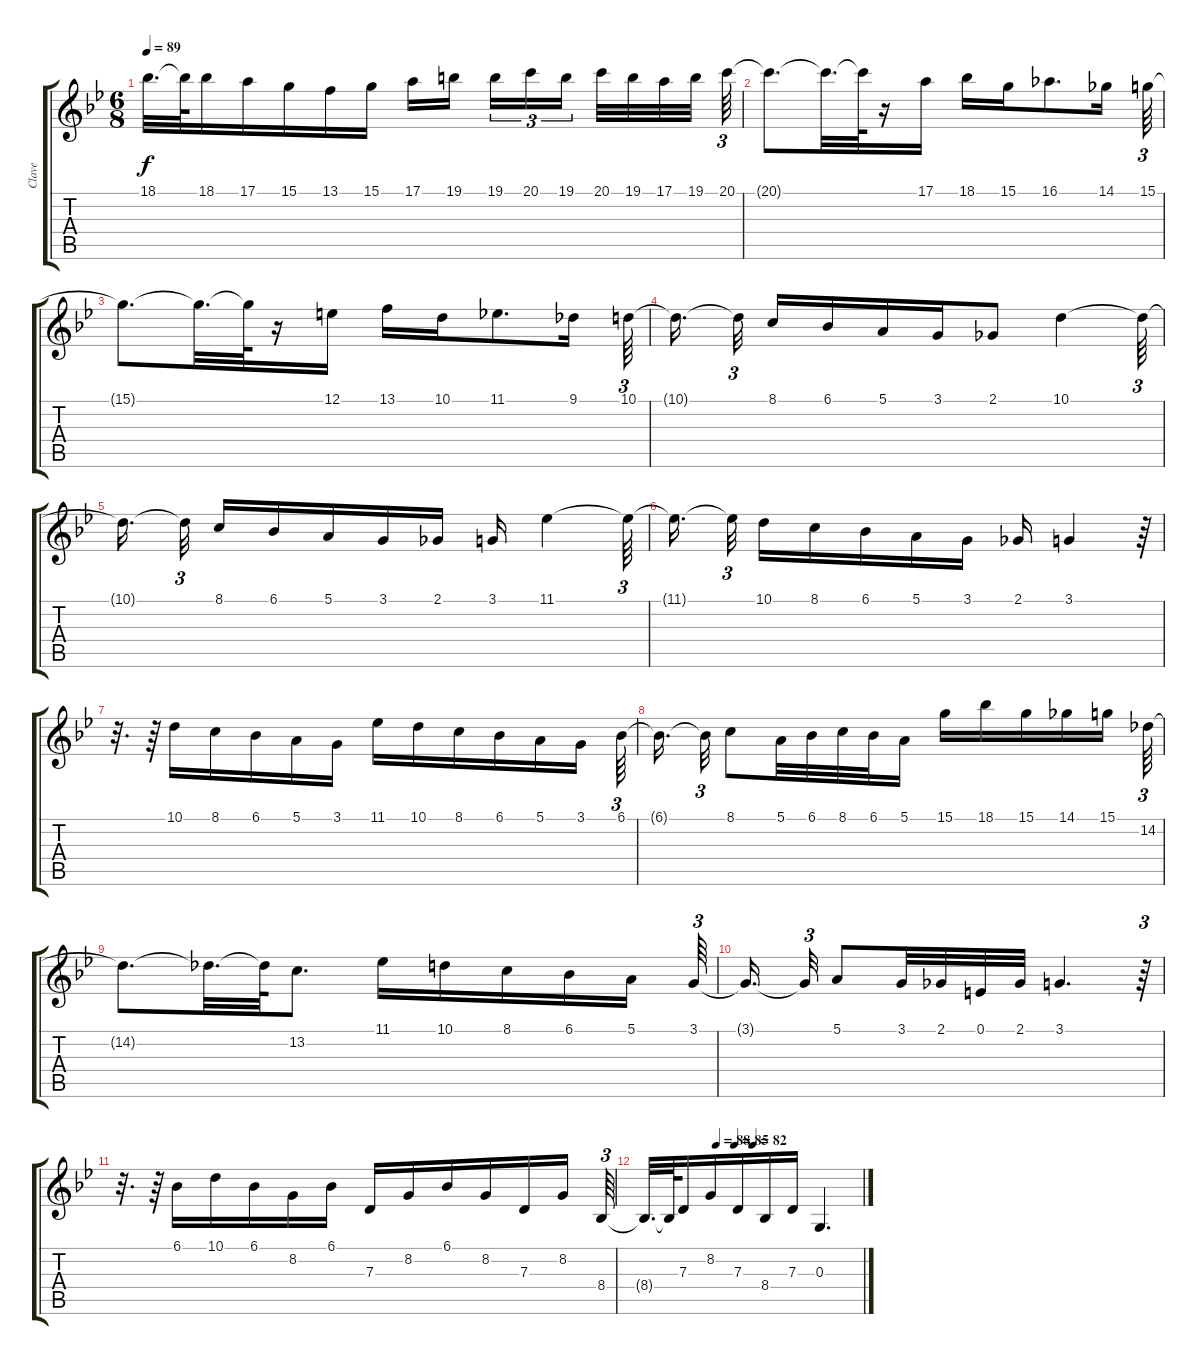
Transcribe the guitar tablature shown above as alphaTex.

\track ("Clave" "Clave") {instrument harpsichord}
\staff {score tabs}
\tuning (E4 B3 G3 D3 A2 E2) {hide}
\ts (6 8)
\tempo 89
\clef g2
\ks gminor
18.1{t}.32{d dy f} 18.1{t}.64 18.1.16 17.1.16 15.1.16 13.1.16 15.1.16 17.1.16 19.1.16{beam splitsecondary} 19.1.16{tu (3 2)} 20.1.16{tu (3 2)} 19.1.16{tu (3 2) beam splitsecondary} 20.1.32 19.1.32 17.1.32 19.1.32 20.1.64{tu (3 2)} |
20.1{t}.8{d} 20.1{t}.32{d} 20.1{t}.64 r.16 17.1.16 18.1.16 15.1.16 16.1.8{d} 14.1.16 15.1.64{tu (3 2)} |
15.1{t}.8{d} 15.1{t}.32{d} 15.1{t}.64 r.16 12.1.16 13.1.16 10.1.16 11.1.8{d} 9.1.16 10.1.64{tu (3 2)} |
10.1{t}.16{d beam splitsecondary} 10.1{t}.32{tu (3 2) beam splitsecondary} 8.1.16 6.1.16 5.1.16 3.1.16 2.1.8 10.1.4 10.1{t}.64{tu (3 2)} |
10.1{t}.16{d beam splitsecondary} 10.1{t}.32{tu (3 2) beam splitsecondary} 8.1.16 6.1.16 5.1.16 3.1.16 2.1.16 3.1.16 11.1.4 11.1{t}.64{tu (3 2)} |
11.1{t}.16{d beam splitsecondary} 11.1{t}.32{tu (3 2) beam splitsecondary} 10.1.16 8.1.16 6.1.16 5.1.16 3.1.16 2.1.16 3.1.4 r.64{tu (3 2)} |
r.32{d} r.64 10.1.16 8.1.16 6.1.16 5.1.16 3.1.16 11.1.16 10.1.16 8.1.16 6.1.16 5.1.16 3.1.16 6.1.64{tu (3 2)} |
6.1{t}.16{d beam splitsecondary} 6.1{t}.32{tu (3 2)} 8.1.8 5.1.32 6.1.32 8.1.32 6.1.32 5.1.16 15.1.16 18.1.16 15.1.16 14.1.16 15.1.16{beam splitsecondary} 14.2.64{tu (3 2)} |
14.2{t}.8{d} 14.2{t}.32{d} 14.2{t}.64 13.2.8{d} 11.1.16 10.1.16 8.1.16 6.1.16 5.1.16 3.1.64{tu (3 2)} |
3.1{t}.16{d beam splitsecondary} 3.1{t}.32{tu (3 2)} 5.1.8 3.1.32 2.1.32 0.1.32 2.1.32 3.1.4{d} r.64{tu (3 2)} |
r.32{d} r.64 6.1.16 10.1.16 6.1.16 8.2.16 6.1.16 7.3.16 8.2.16 6.1.16 8.2.16 7.3.16 8.2.16 8.4.64{tu (3 2)} |
\tempo (88 0.3333333333333333)
\tempo (85 0.4166666666666667)
\tempo (82 0.5)
8.4{t}.32{d} 8.4{t}.64 7.3.16 8.2.16 7.3.16 8.4.16 7.3.16 0.3.4{d}
